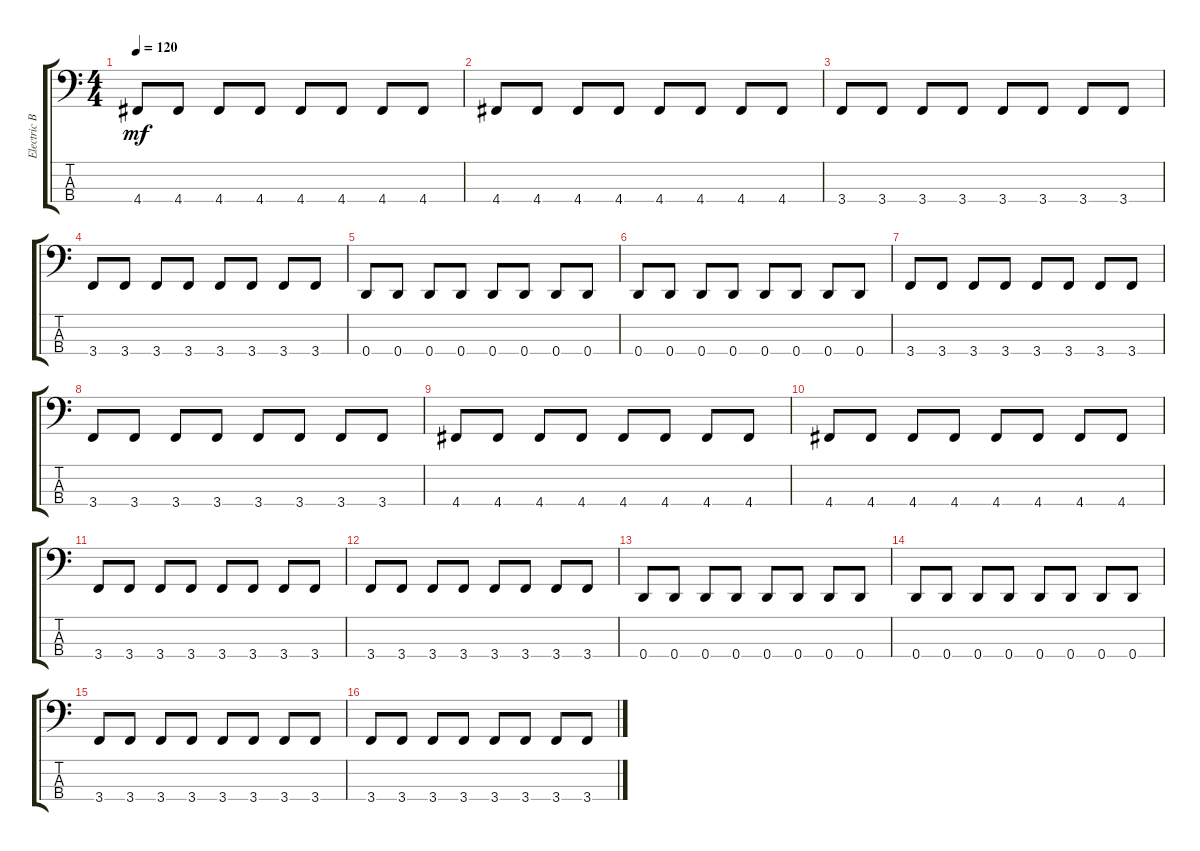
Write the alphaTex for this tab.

\track ("Electric Bass" "Electric B") {instrument electricbassfinger}
\staff {score tabs}
\tuning (F2 C2 G1 D1) {hide}
\ts (4 4)
\tempo 120
\clef f4
\ks c
4.4.8{dy mf} 4.4.8 4.4.8 4.4.8 4.4.8 4.4.8 4.4.8 4.4.8 |
4.4.8 4.4.8 4.4.8 4.4.8 4.4.8 4.4.8 4.4.8 4.4.8 |
3.4.8 3.4.8 3.4.8 3.4.8 3.4.8 3.4.8 3.4.8 3.4.8 |
3.4.8 3.4.8 3.4.8 3.4.8 3.4.8 3.4.8 3.4.8 3.4.8 |
0.4.8 0.4.8 0.4.8 0.4.8 0.4.8 0.4.8 0.4.8 0.4.8 |
0.4.8 0.4.8 0.4.8 0.4.8 0.4.8 0.4.8 0.4.8 0.4.8 |
3.4.8 3.4.8 3.4.8 3.4.8 3.4.8 3.4.8 3.4.8 3.4.8 |
3.4.8 3.4.8 3.4.8 3.4.8 3.4.8 3.4.8 3.4.8 3.4.8 |
4.4.8 4.4.8 4.4.8 4.4.8 4.4.8 4.4.8 4.4.8 4.4.8 |
4.4.8 4.4.8 4.4.8 4.4.8 4.4.8 4.4.8 4.4.8 4.4.8 |
3.4.8 3.4.8 3.4.8 3.4.8 3.4.8 3.4.8 3.4.8 3.4.8 |
3.4.8 3.4.8 3.4.8 3.4.8 3.4.8 3.4.8 3.4.8 3.4.8 |
0.4.8 0.4.8 0.4.8 0.4.8 0.4.8 0.4.8 0.4.8 0.4.8 |
0.4.8 0.4.8 0.4.8 0.4.8 0.4.8 0.4.8 0.4.8 0.4.8 |
3.4.8 3.4.8 3.4.8 3.4.8 3.4.8 3.4.8 3.4.8 3.4.8 |
3.4.8 3.4.8 3.4.8 3.4.8 3.4.8 3.4.8 3.4.8 3.4.8
